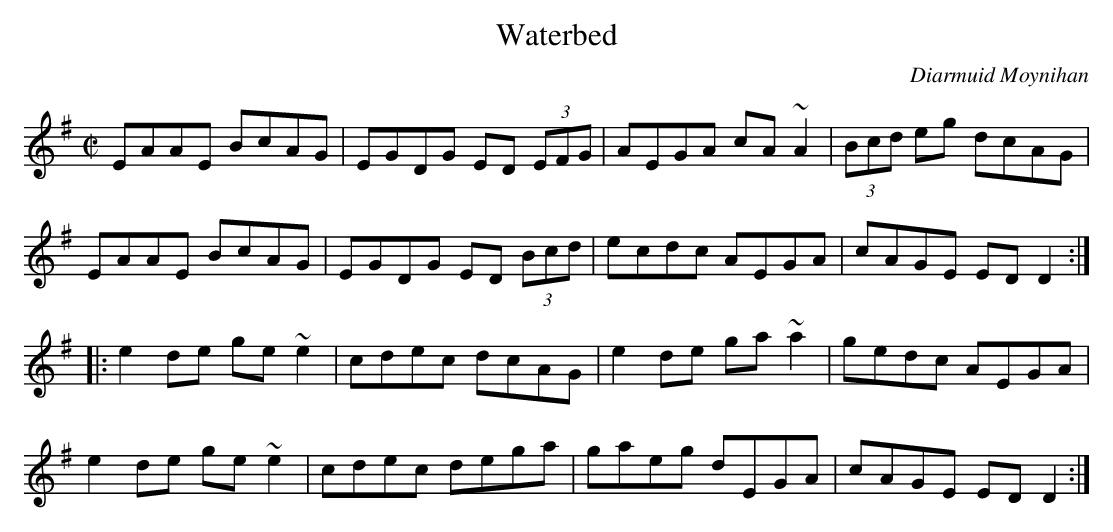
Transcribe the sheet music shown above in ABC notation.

X:1
T:Waterbed
C:Diarmuid Moynihan
M:C|
L:1/8
K:Ador
EAAE BcAG | EGDG ED (3EFG | AEGA cA~A2 | (3Bcd eg dcAG |
EAAE BcAG | EGDG ED (3Bcd | ecdc AEGA | cAGE EDD2 :|
|: e2de ge~e2 | cdec dcAG | e2de ga~a2 | gedc AEGA |
e2de ge~e2 | cdec dega | gaeg dEGA | cAGE EDD2 :|
